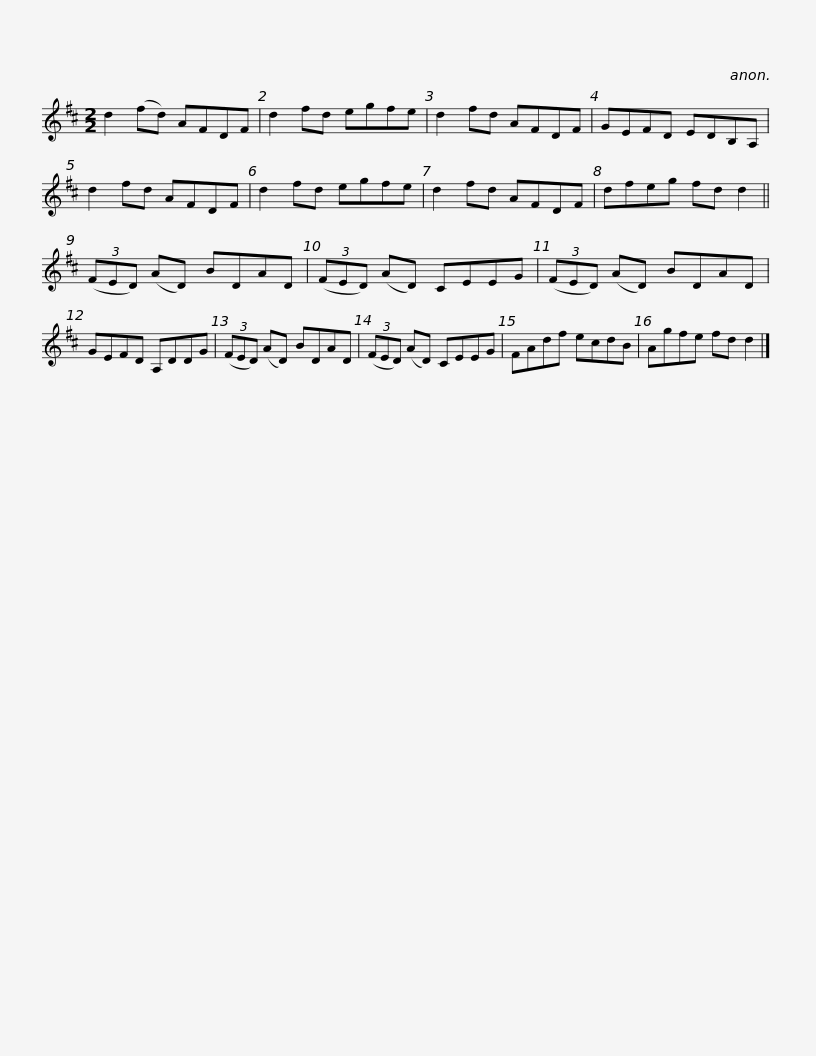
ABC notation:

X:1
L:1/8
M:2/2
I:linebreak $
K:D
V:1 treble
V:1
 d2 (fd) AFDF | d2 fd egfe | d2 fd AFDF | GEFD EDB,A, | d2 fd AFDF | %5
 d2 fd egfe |$ d2 fd AFDF | dfeg fd d2 || (3(FED) (AD) BDAD | (3(FED) (AD) CEEG | %10
 (3(FED) (AD) BDAD |$ GEFD A,DDG | (3(FED) (AD) BDAD | (3(FED) (AD) CEEG | FAdf ecdB | %15
 Agfe fd d2 |] %16
